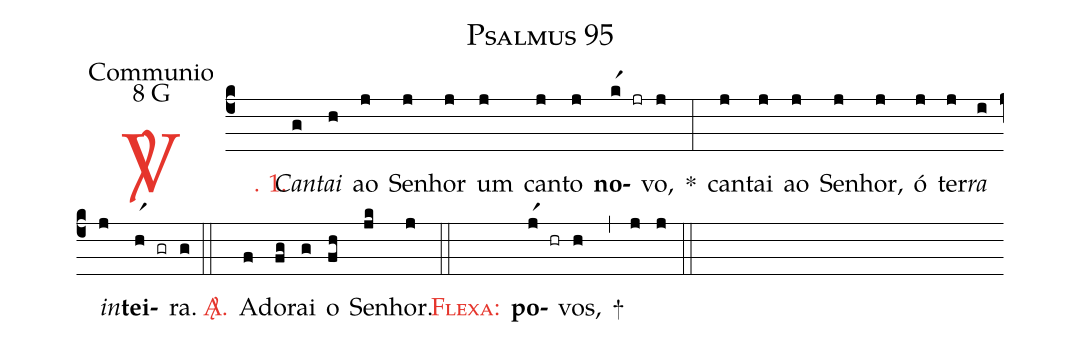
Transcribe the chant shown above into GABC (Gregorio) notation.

name: Psalmus 95;
office-part: Communio;
mode: 8;
mode-differentia: G;
%%
(c4)

<c><sp>V/</sp>. 1.</c>() <i>Can</i>(g)<i>tai</i>(h) ao(j) Se(j)nhor(j) um(j) can(j)to(j) <b>no</b>(kr1 jr)vo,(j) *(:) can(j)tai(j) ao(j) Se(j)nhor,(j) ó(j) ter(j)<i>ra</i>(i) <i>in</i>(j)<b>tei</b>(hr1 gr)ra.(g)

(::)

<nlba><c><sp>A/</sp>.</c>() A</nlba>(f)do(fg)rai(g) o(fh) Se(jk)nhor.(j)

(::)

<nlba><c><sc>Flexa:</sc></c>() <b>po</b></nlba>(jr1 hr)vos,(h) +(,) (j) (j)

(::)
